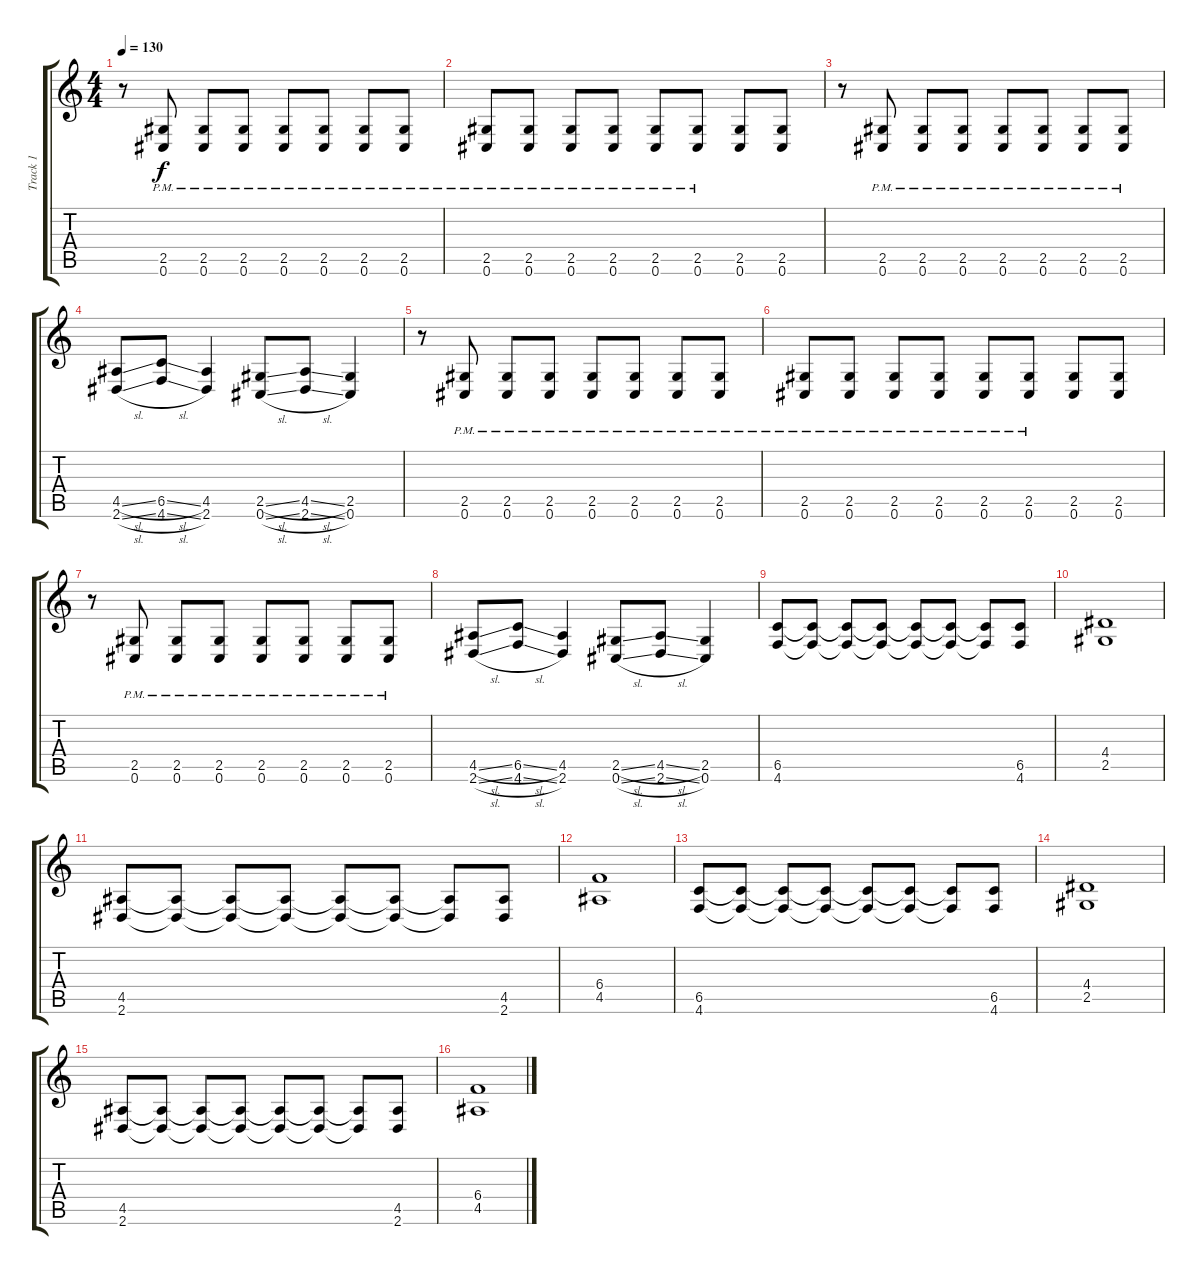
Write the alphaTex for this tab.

\track ("Track 1" "Track 1") {instrument distortionguitar}
\staff {score tabs}
\tuning (Db4 Ab3 E3 B2 Gb2 Db2) {hide}
\ts (4 4)
\tempo 130
\clef g2
\ks c
r.8{dy f} (2.5{pm} 0.6).8 (2.5{pm} 0.6).8 (2.5{pm} 0.6).8 (2.5{pm} 0.6).8 (2.5{pm} 0.6).8 (2.5{pm} 0.6).8 (2.5{pm} 0.6).8 |
(2.5{pm} 0.6).8 (2.5{pm} 0.6).8 (2.5{pm} 0.6).8 (2.5{pm} 0.6).8 (2.5{pm} 0.6).8 (2.5{pm} 0.6).8 (2.5 0.6).8 (2.5 0.6).8 |
r.8 (2.5{pm} 0.6).8 (2.5{pm} 0.6).8 (2.5{pm} 0.6).8 (2.5{pm} 0.6).8 (2.5{pm} 0.6).8 (2.5{pm} 0.6).8 (2.5{pm} 0.6).8 |
(4.5{sl} 2.6{sl}).8 (6.5{sl} 4.6{sl}).8 (4.5 2.6).4 (2.5{sl} 0.6{sl}).8 (4.5{sl} 2.6{sl}).8 (2.5 0.6).4 |
r.8 (2.5{pm} 0.6).8 (2.5{pm} 0.6).8 (2.5{pm} 0.6).8 (2.5{pm} 0.6).8 (2.5{pm} 0.6).8 (2.5{pm} 0.6).8 (2.5{pm} 0.6).8 |
(2.5{pm} 0.6).8 (2.5{pm} 0.6).8 (2.5{pm} 0.6).8 (2.5{pm} 0.6).8 (2.5{pm} 0.6).8 (2.5{pm} 0.6).8 (2.5 0.6).8 (2.5 0.6).8 |
r.8 (2.5{pm} 0.6).8 (2.5{pm} 0.6).8 (2.5{pm} 0.6).8 (2.5{pm} 0.6).8 (2.5{pm} 0.6).8 (2.5{pm} 0.6).8 (2.5{pm} 0.6).8 |
(4.5{sl} 2.6{sl}).8 (6.5{sl} 4.6{sl}).8 (4.5 2.6).4 (2.5{sl} 0.6{sl}).8 (4.5{sl} 2.6{sl}).8 (2.5 0.6).4 |
(6.5 4.6).8 (6.5{t} 4.6{t}).8 (6.5{t} 4.6{t}).8 (6.5{t} 4.6{t}).8 (6.5{t} 4.6{t}).8 (6.5{t} 4.6{t}).8 (6.5{t} 4.6{t}).8 (6.5 4.6).8 |
(4.4 2.5).1 |
(4.5 2.6).8 (4.5{t} 2.6{t}).8 (4.5{t} 2.6{t}).8 (4.5{t} 2.6{t}).8 (4.5{t} 2.6{t}).8 (4.5{t} 2.6{t}).8 (4.5{t} 2.6{t}).8 (4.5 2.6).8 |
(6.4 4.5).1 |
(6.5 4.6).8 (6.5{t} 4.6{t}).8 (6.5{t} 4.6{t}).8 (6.5{t} 4.6{t}).8 (6.5{t} 4.6{t}).8 (6.5{t} 4.6{t}).8 (6.5{t} 4.6{t}).8 (6.5 4.6).8 |
(4.4 2.5).1 |
(4.5 2.6).8 (4.5{t} 2.6{t}).8 (4.5{t} 2.6{t}).8 (4.5{t} 2.6{t}).8 (4.5{t} 2.6{t}).8 (4.5{t} 2.6{t}).8 (4.5{t} 2.6{t}).8 (4.5 2.6).8 |
(6.4 4.5).1
